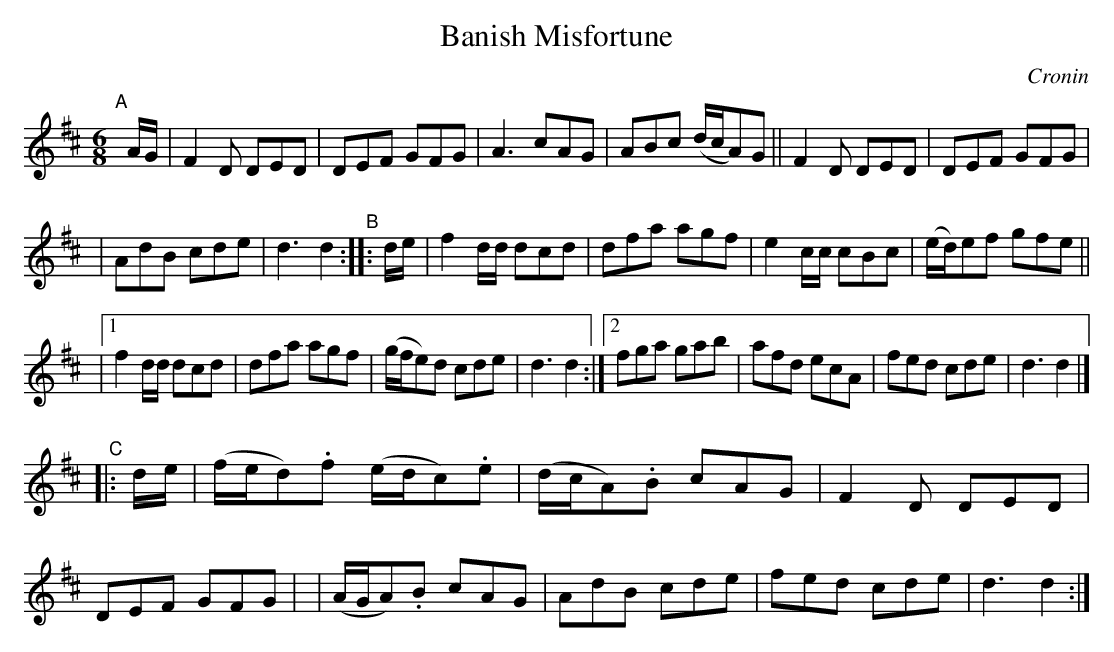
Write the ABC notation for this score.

X:1
T: Banish Misfortune
O: Cronin
M: 6/8
K: D
"^A"[|] A/G/ \
| F2D DED | DEF GFG | A3 cAG | ABc (d/c/A)G || F2D DED | DEF GFG |
| AdB cde | d3 d2 "^B":: d/e/ | f2d/d/ dcd | dfa agf | e2c/c/ cBc |\
(e/d/)ef gfe ||
|[1 f2d/d/ dcd | dfa agf | (g/f/e)d cde | d3 d2 :|\
 [2 fga gab | afd ecA | fed cde | d3 d2 |]
"^C"|: d/e/ \
| (f/e/d).f (e/d/c).e | (d/c/A).B cAG | F2D DED | DEF GFG |\
| (A/G/A).B cAG | AdB cde | fed cde | d3 d2 :|
